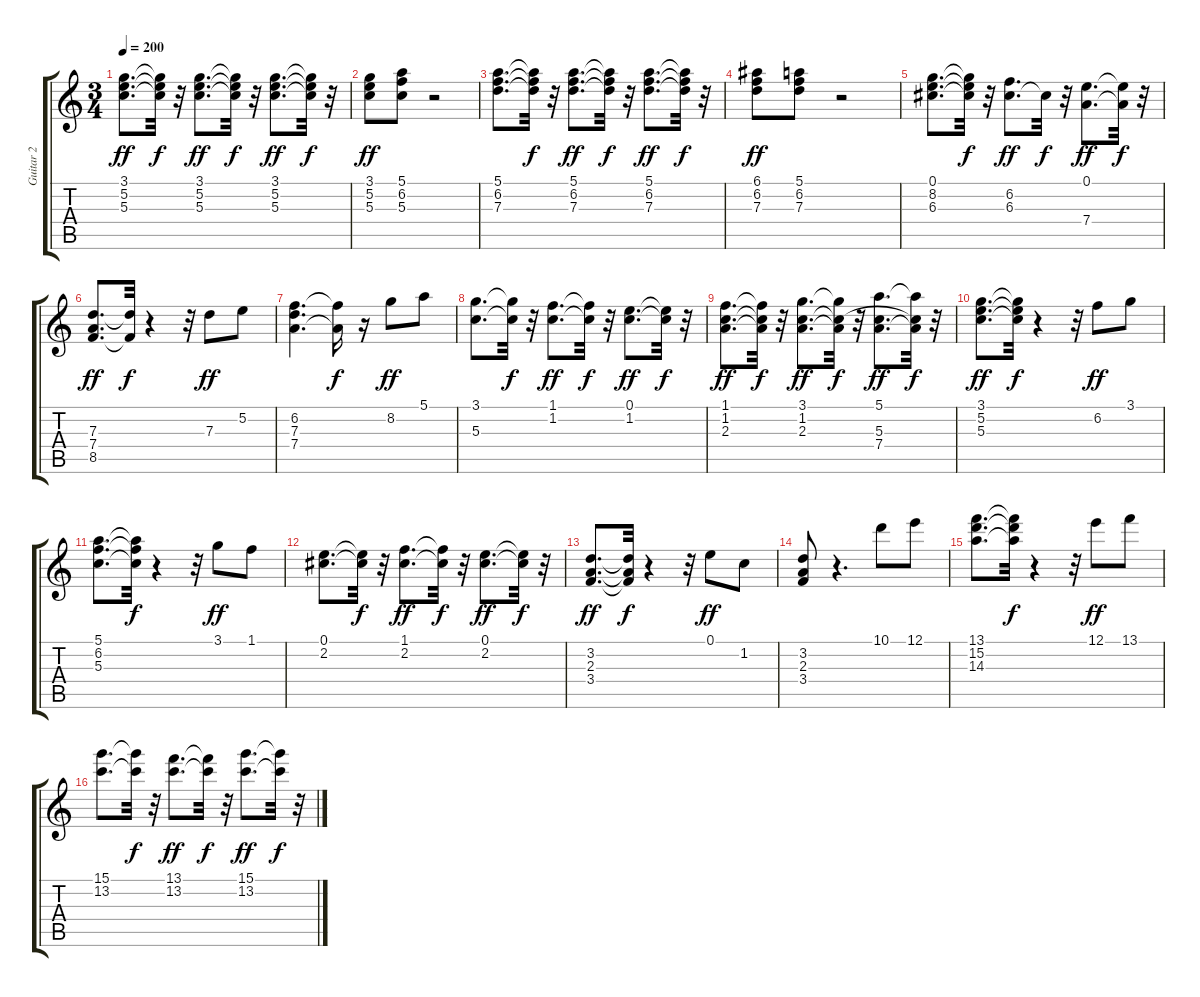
\track ("Guitar 2" "Guitar 2") {instrument overdrivenguitar}
\staff {score tabs}
\tuning (E4 B3 G3 D3 A2 D2) {hide}
\ts (3 4)
\tempo 200
\clef g2
\ks c
(3.1 5.2 5.3).8{d dy ff} (3.1{t} 5.2{t} 5.3{t}).32{dy f} r.32 (3.1 5.2 5.3).8{d dy ff} (3.1{t} 5.2{t} 5.3{t}).32{dy f} r.32 (3.1 5.2 5.3).8{d dy ff} (3.1{t} 5.2{t} 5.3{t}).32{dy f} r.32 |
(3.1 5.2 5.3).8{dy ff} (5.1 6.2 5.3).8 r.2 |
(5.1 6.2 7.3).8{d} (5.1{t} 6.2{t} 7.3{t}).32{dy f} r.32 (5.1 6.2 7.3).8{d dy ff} (5.1{t} 6.2{t} 7.3{t}).32{dy f} r.32 (5.1 6.2 7.3).8{d dy ff} (5.1{t} 6.2{t} 7.3{t}).32{dy f} r.32 |
(6.1 6.2 7.3).8{dy ff} (5.1 6.2 7.3).8 r.2 |
(0.1 8.2 6.3).8{d} (0.1{t} 8.2{t} 6.3{t}).32{dy f} r.32 (6.2 6.3).8{d dy ff} 6.3{t}.32{dy f} r.32 (0.1 7.4).8{d dy ff} (0.1{t} 7.4{t}).32{dy f} r.32 |
(7.3 7.4 8.5).8{d dy ff} (7.3{t} 8.5{t}).32{dy f} r.4 r.32 7.3.8{dy ff} 5.2.8 |
(6.2 7.3 7.4).4{d} (6.2{t} 7.4{t}).16{dy f} r.16 8.2.8{dy ff} 5.1.8 |
(3.1 5.3).8{d} (3.1{t} 5.3{t}).32{dy f} r.32 (1.1 1.2).8{d dy ff} (1.1{t} 1.2{t}).32{dy f} r.32 (0.1 1.2).8{d dy ff} (0.1{t} 1.2{t}).32{dy f} r.32 |
(1.1 1.2 2.3).8{d dy ff} (1.1{t} 1.2{t} 2.3{t}).32{dy f} r.32 (3.1 1.2 2.3).8{d dy ff} (3.1{t} 1.2{t} 2.3{t}).32{dy f} r.32 (5.1 5.3 7.4).8{d dy ff} (5.1{t} 1.2{t} 7.4{t}).32{dy f} r.32 |
(3.1 5.2 5.3).8{d dy ff} (3.1{t} 5.2{t} 5.3{t}).32{dy f} r.4 r.32 6.2.8{dy ff} 3.1.8 |
(5.1 6.2 5.3).8{d} (5.1{t} 6.2{t} 5.3{t}).32{dy f} r.4 r.32 3.1.8{dy ff} 1.1.8 |
(0.1 2.2).8{d} (0.1{t} 2.2{t}).32{dy f} r.32 (1.1 2.2).8{d dy ff} (1.1{t} 2.2{t}).32{dy f} r.32 (0.1 2.2).8{d dy ff} (0.1{t} 2.2{t}).32{dy f} r.32 |
(3.2 2.3 3.4).8{d dy ff} (3.2{t} 2.3{t} 3.4{t}).32{dy f} r.4 r.32 0.1.8{dy ff} 1.2.8 |
(3.2 2.3 3.4).8 r.4{d} 10.1.8 12.1.8 |
(13.1 15.2 14.3).8{d} (13.1{t} 15.2{t} 14.3{t}).32{dy f} r.4 r.32 12.1.8{dy ff} 13.1.8 |
(15.1 13.2).8{d} (15.1{t} 13.2{t}).32{dy f} r.32 (13.1 13.2).8{d dy ff} (13.1{t} 13.2{t}).32{dy f} r.32 (15.1 13.2).8{d dy ff} (15.1{t} 13.2{t}).32{dy f} r.32
